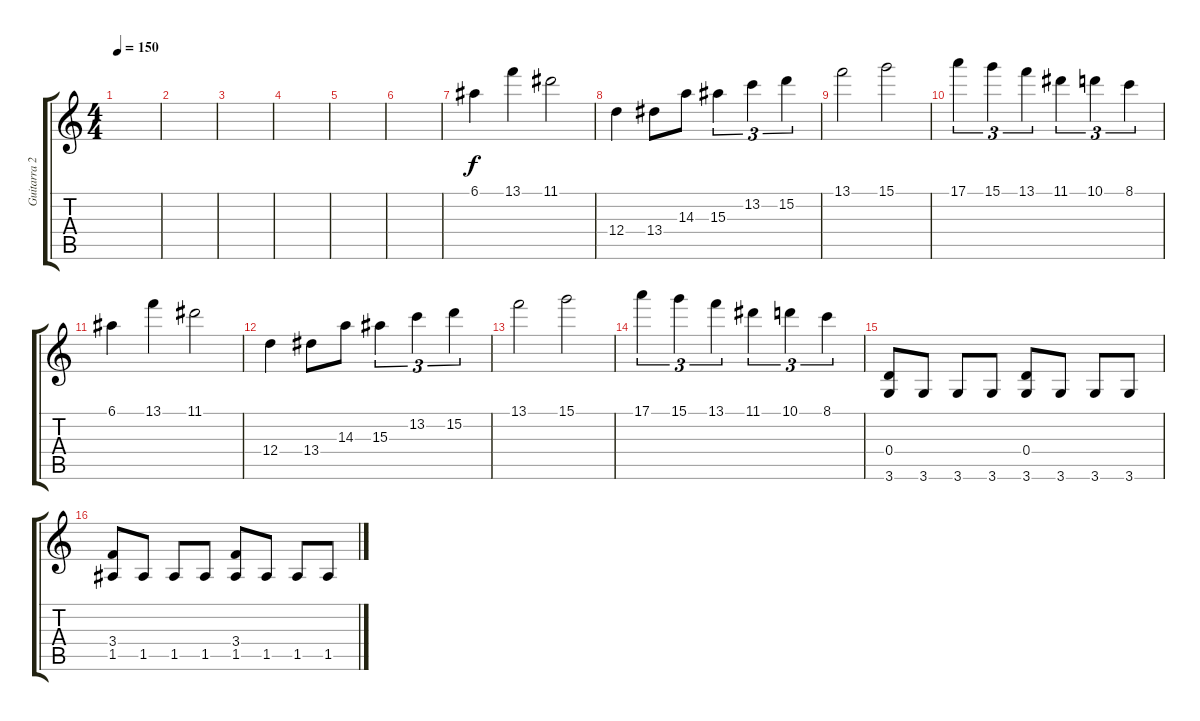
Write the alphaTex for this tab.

\track ("Guitarra 2" "Guitarra 2") {instrument distortionguitar}
\staff {score tabs}
\tuning (E4 B3 G3 D3 A2 E2) {hide}
\ts (4 4)
\tempo 150
\clef g2
\ks c
|
|
|
|
|
|
6.1.4 13.1.4 11.1.2 |
12.4.4 13.4.8 14.3.8 15.3.4{tu (3 2)} 13.2.4{tu (3 2)} 15.2.4{tu (3 2)} |
13.1.2 15.1.2 |
17.1.4{tu (3 2)} 15.1.4{tu (3 2)} 13.1.4{tu (3 2)} 11.1.4{tu (3 2)} 10.1.4{tu (3 2)} 8.1.4{tu (3 2)} |
6.1.4 13.1.4 11.1.2 |
12.4.4 13.4.8 14.3.8 15.3.4{tu (3 2)} 13.2.4{tu (3 2)} 15.2.4{tu (3 2)} |
13.1.2 15.1.2 |
17.1.4{tu (3 2)} 15.1.4{tu (3 2)} 13.1.4{tu (3 2)} 11.1.4{tu (3 2)} 10.1.4{tu (3 2)} 8.1.4{tu (3 2)} |
(0.4 3.6).8{balance 16} 3.6.8 3.6.8 3.6.8 (0.4 3.6).8 3.6.8 3.6.8 3.6.8 |
(3.4 1.5).8 1.5.8 1.5.8 1.5.8 (3.4 1.5).8 1.5.8 1.5.8 1.5.8
